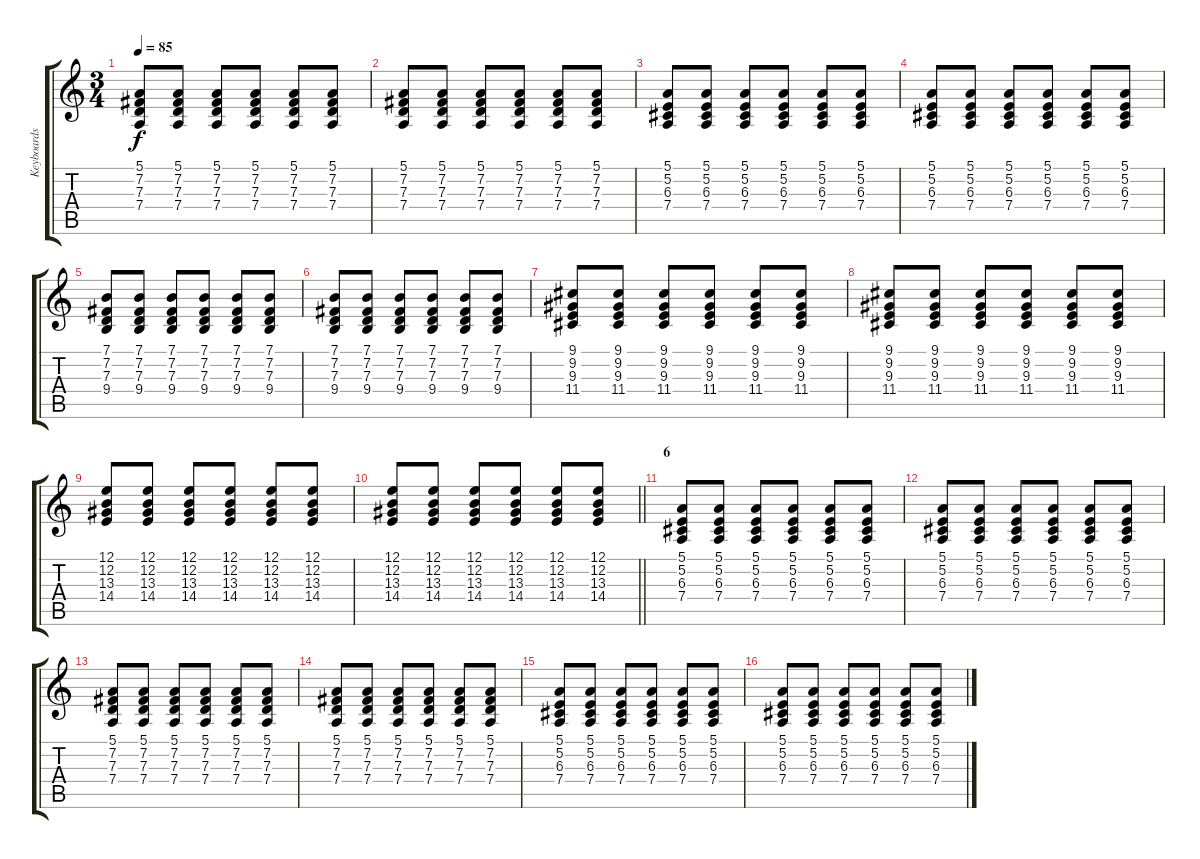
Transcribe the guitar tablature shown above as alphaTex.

\track ("Keyboards 2" "Keyboards ") {instrument drawbarorgan}
\staff {score tabs}
\tuning (E4 B3 G3 D3 A2 E2) {hide}
\ts (3 4)
\tempo 85
\clef g2
\ks c
(5.1 7.2 7.3 7.4).8{dy f} (5.1 7.2 7.3 7.4).8 (5.1 7.2 7.3 7.4).8 (5.1 7.2 7.3 7.4).8 (5.1 7.2 7.3 7.4).8 (5.1 7.2 7.3 7.4).8 |
(5.1 7.2 7.3 7.4).8 (5.1 7.2 7.3 7.4).8 (5.1 7.2 7.3 7.4).8 (5.1 7.2 7.3 7.4).8 (5.1 7.2 7.3 7.4).8 (5.1 7.2 7.3 7.4).8 |
(5.1 5.2 6.3 7.4).8 (5.1 5.2 6.3 7.4).8 (5.1 5.2 6.3 7.4).8 (5.1 5.2 6.3 7.4).8 (5.1 5.2 6.3 7.4).8 (5.1 5.2 6.3 7.4).8 |
(5.1 5.2 6.3 7.4).8 (5.1 5.2 6.3 7.4).8 (5.1 5.2 6.3 7.4).8 (5.1 5.2 6.3 7.4).8 (5.1 5.2 6.3 7.4).8 (5.1 5.2 6.3 7.4).8 |
(7.1 7.2 7.3 9.4).8 (7.1 7.2 7.3 9.4).8 (7.1 7.2 7.3 9.4).8 (7.1 7.2 7.3 9.4).8 (7.1 7.2 7.3 9.4).8 (7.1 7.2 7.3 9.4).8 |
(7.1 7.2 7.3 9.4).8 (7.1 7.2 7.3 9.4).8 (7.1 7.2 7.3 9.4).8 (7.1 7.2 7.3 9.4).8 (7.1 7.2 7.3 9.4).8 (7.1 7.2 7.3 9.4).8 |
(9.1 9.2 9.3 11.4).8 (9.1 9.2 9.3 11.4).8 (9.1 9.2 9.3 11.4).8 (9.1 9.2 9.3 11.4).8 (9.1 9.2 9.3 11.4).8 (9.1 9.2 9.3 11.4).8 |
(9.1 9.2 9.3 11.4).8 (9.1 9.2 9.3 11.4).8 (9.1 9.2 9.3 11.4).8 (9.1 9.2 9.3 11.4).8 (9.1 9.2 9.3 11.4).8 (9.1 9.2 9.3 11.4).8 |
(12.1 12.2 13.3 14.4).8 (12.1 12.2 13.3 14.4).8 (12.1 12.2 13.3 14.4).8 (12.1 12.2 13.3 14.4).8 (12.1 12.2 13.3 14.4).8 (12.1 12.2 13.3 14.4).8 |
\barLineRight lightlight
(12.1 12.2 13.3 14.4).8 (12.1 12.2 13.3 14.4).8 (12.1 12.2 13.3 14.4).8 (12.1 12.2 13.3 14.4).8 (12.1 12.2 13.3 14.4).8 (12.1 12.2 13.3 14.4).8 |
\section ("" "6")
(5.1 5.2 6.3 7.4).8 (5.1 5.2 6.3 7.4).8 (5.1 5.2 6.3 7.4).8 (5.1 5.2 6.3 7.4).8 (5.1 5.2 6.3 7.4).8 (5.1 5.2 6.3 7.4).8 |
(5.1 5.2 6.3 7.4).8 (5.1 5.2 6.3 7.4).8 (5.1 5.2 6.3 7.4).8 (5.1 5.2 6.3 7.4).8 (5.1 5.2 6.3 7.4).8 (5.1 5.2 6.3 7.4).8 |
(5.1 7.2 7.3 7.4).8 (5.1 7.2 7.3 7.4).8 (5.1 7.2 7.3 7.4).8 (5.1 7.2 7.3 7.4).8 (5.1 7.2 7.3 7.4).8 (5.1 7.2 7.3 7.4).8 |
(5.1 7.2 7.3 7.4).8 (5.1 7.2 7.3 7.4).8 (5.1 7.2 7.3 7.4).8 (5.1 7.2 7.3 7.4).8 (5.1 7.2 7.3 7.4).8 (5.1 7.2 7.3 7.4).8 |
(5.1 5.2 6.3 7.4).8 (5.1 5.2 6.3 7.4).8 (5.1 5.2 6.3 7.4).8 (5.1 5.2 6.3 7.4).8 (5.1 5.2 6.3 7.4).8 (5.1 5.2 6.3 7.4).8 |
(5.1 5.2 6.3 7.4).8 (5.1 5.2 6.3 7.4).8 (5.1 5.2 6.3 7.4).8 (5.1 5.2 6.3 7.4).8 (5.1 5.2 6.3 7.4).8 (5.1 5.2 6.3 7.4).8
